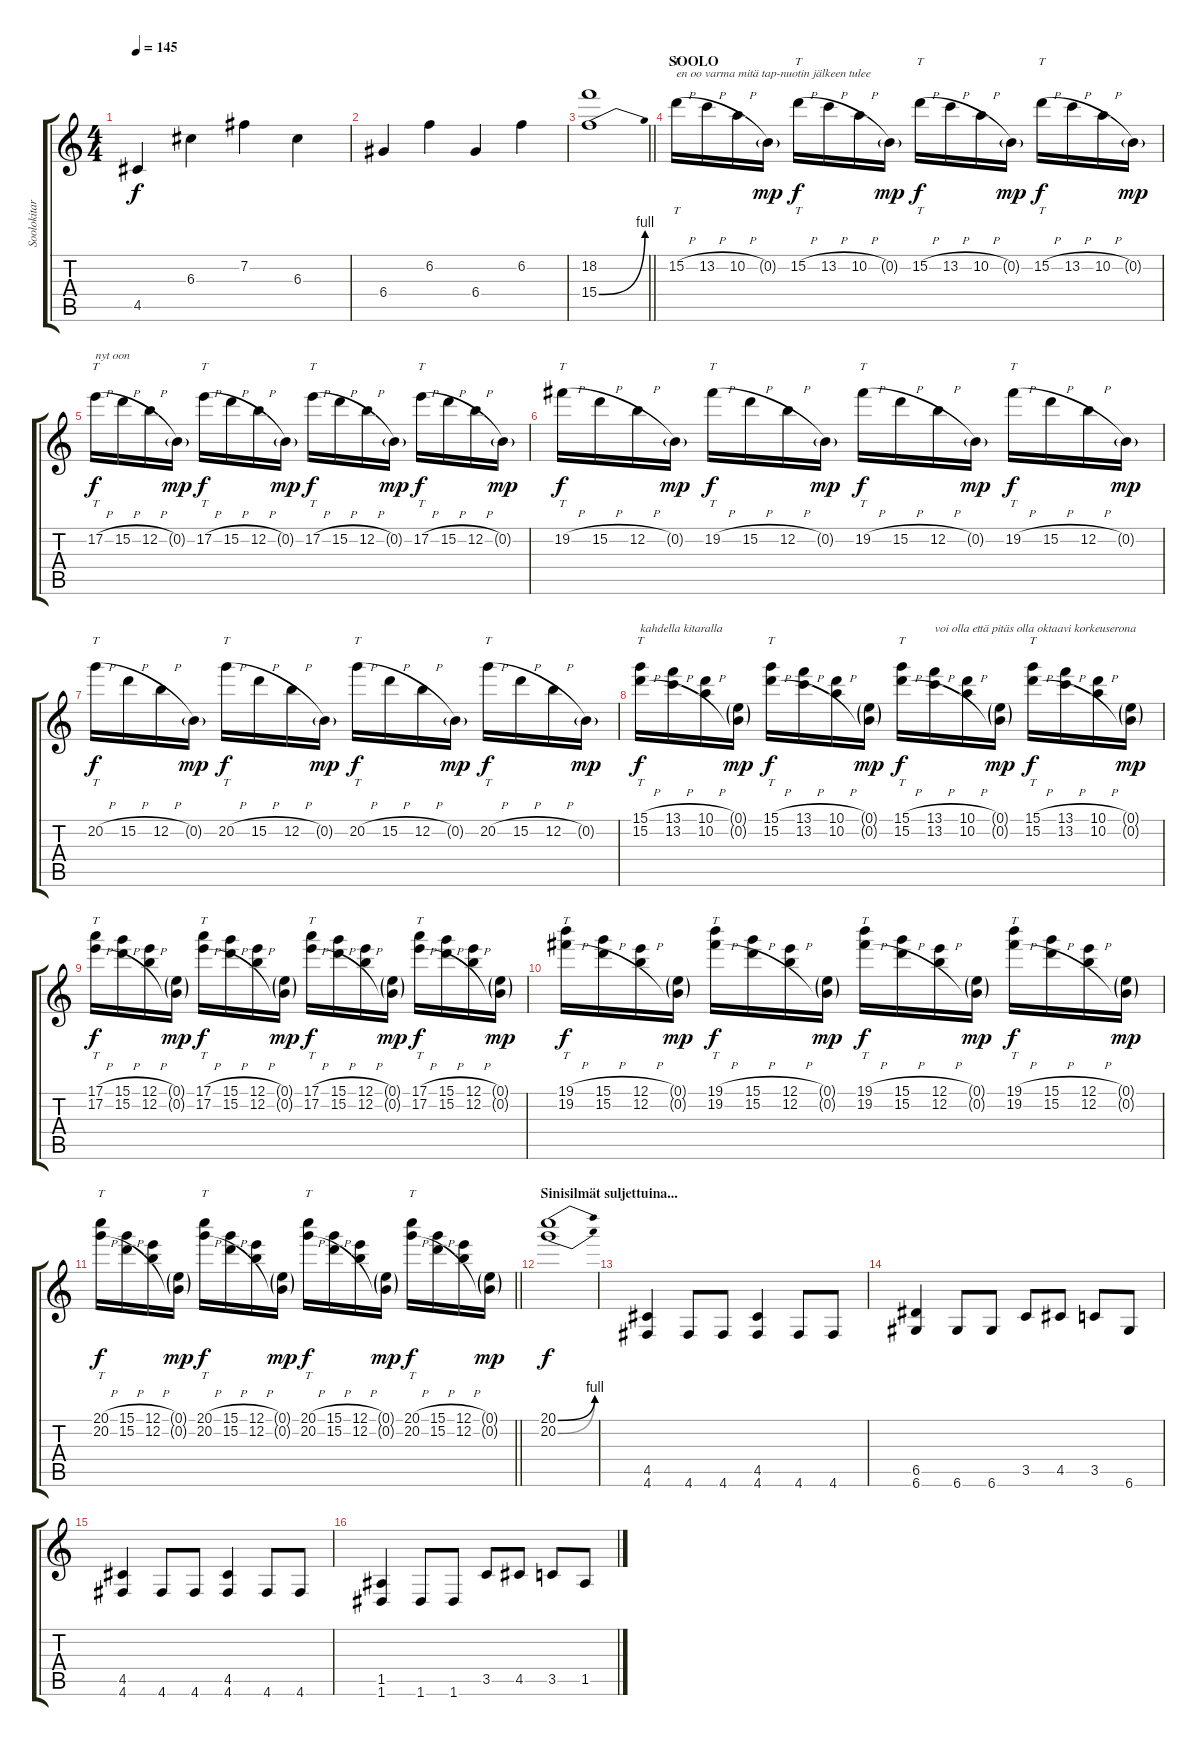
\track ("Soolokitara" "Soolokitar") {instrument distortionguitar}
\staff {score tabs}
\tuning (E4 B3 G3 D3 A2 D2) {hide}
\ts (4 4)
\tempo 145
\clef g2
\ks c
4.5.4{dy f} 6.3.4 7.2.4 6.3.4 |
6.4.4 6.2.4 6.4.4 6.2.4 |
\barLineRight lightlight
(18.2 15.4{be (bend 0 0 60 4)}).1{volume 16} |
\section ("" "SOOLO")
15.2{h}.16{tt txt "en oo varma mitä tap-nuotin jälkeen tulee"} 13.2{h}.16 10.2{h}.16 0.2{g}.16{dy mp} 15.2{h}.16{tt dy f} 13.2{h}.16 10.2{h}.16 0.2{g}.16{dy mp} 15.2{h}.16{tt dy f} 13.2{h}.16 10.2{h}.16 0.2{g}.16{dy mp} 15.2{h}.16{tt dy f} 13.2{h}.16 10.2{h}.16 0.2{g}.16{dy mp} |
17.2{h}.16{tt txt "nyt oon" dy f} 15.2{h}.16 12.2{h}.16 0.2{g}.16{dy mp} 17.2{h}.16{tt dy f} 15.2{h}.16 12.2{h}.16 0.2{g}.16{dy mp} 17.2{h}.16{tt dy f} 15.2{h}.16 12.2{h}.16 0.2{g}.16{dy mp} 17.2{h}.16{tt dy f} 15.2{h}.16 12.2{h}.16 0.2{g}.16{dy mp} |
19.2{h}.16{tt dy f} 15.2{h}.16 12.2{h}.16 0.2{g}.16{dy mp} 19.2{h}.16{tt dy f} 15.2{h}.16 12.2{h}.16 0.2{g}.16{dy mp} 19.2{h}.16{tt dy f} 15.2{h}.16 12.2{h}.16 0.2{g}.16{dy mp} 19.2{h}.16{tt dy f} 15.2{h}.16 12.2{h}.16 0.2{g}.16{dy mp} |
20.2{h}.16{tt dy f} 15.2{h}.16 12.2{h}.16 0.2{g}.16{dy mp} 20.2{h}.16{tt dy f} 15.2{h}.16 12.2{h}.16 0.2{g}.16{dy mp} 20.2{h}.16{tt dy f} 15.2{h}.16 12.2{h}.16 0.2{g}.16{dy mp} 20.2{h}.16{tt dy f} 15.2{h}.16 12.2{h}.16 0.2{g}.16{dy mp} |
(15.1{h} 15.2{h}).16{tt txt "kahdella kitaralla" dy f} (13.1{h} 13.2{h}).16 (10.1{h} 10.2{h}).16 (0.1{g} 0.2{g}).16{dy mp} (15.1{h} 15.2{h}).16{tt dy f} (13.1{h} 13.2{h}).16 (10.1{h} 10.2{h}).16 (0.1{g} 0.2{g}).16{dy mp} (15.1{h} 15.2{h}).16{tt dy f} (13.1{h} 13.2{h}).16{txt "voi olla että pitäs olla oktaavi korkeuserona"} (10.1{h} 10.2{h}).16 (0.1{g} 0.2{g}).16{dy mp} (15.1{h} 15.2{h}).16{tt dy f} (13.1{h} 13.2{h}).16 (10.1{h} 10.2{h}).16 (0.1{g} 0.2{g}).16{dy mp} |
(17.1{h} 17.2{h}).16{tt dy f} (15.1{h} 15.2{h}).16 (12.1{h} 12.2{h}).16 (0.1{g} 0.2{g}).16{dy mp} (17.1{h} 17.2{h}).16{tt dy f} (15.1{h} 15.2{h}).16 (12.1{h} 12.2{h}).16 (0.1{g} 0.2{g}).16{dy mp} (17.1{h} 17.2{h}).16{tt dy f} (15.1{h} 15.2{h}).16 (12.1{h} 12.2{h}).16 (0.1{g} 0.2{g}).16{dy mp} (17.1{h} 17.2{h}).16{tt dy f} (15.1{h} 15.2{h}).16 (12.1{h} 12.2{h}).16 (0.1{g} 0.2{g}).16{dy mp} |
(19.1{h} 19.2{h}).16{tt dy f} (15.1{h} 15.2{h}).16 (12.1{h} 12.2{h}).16 (0.1{g} 0.2{g}).16{dy mp} (19.1{h} 19.2{h}).16{tt dy f} (15.1{h} 15.2{h}).16 (12.1{h} 12.2{h}).16 (0.1{g} 0.2{g}).16{dy mp} (19.1{h} 19.2{h}).16{tt dy f} (15.1{h} 15.2{h}).16 (12.1{h} 12.2{h}).16 (0.1{g} 0.2{g}).16{dy mp} (19.1{h} 19.2{h}).16{tt dy f} (15.1{h} 15.2{h}).16 (12.1{h} 12.2{h}).16 (0.1{g} 0.2{g}).16{dy mp} |
\barLineRight lightlight
(20.1{h} 20.2{h}).16{tt dy f} (15.1{h} 15.2{h}).16 (12.1{h} 12.2{h}).16 (0.1{g} 0.2{g}).16{dy mp} (20.1{h} 20.2{h}).16{tt dy f} (15.1{h} 15.2{h}).16 (12.1{h} 12.2{h}).16 (0.1{g} 0.2{g}).16{dy mp} (20.1{h} 20.2{h}).16{tt dy f} (15.1{h} 15.2{h}).16 (12.1{h} 12.2{h}).16 (0.1{g} 0.2{g}).16{dy mp} (20.1{h} 20.2{h}).16{tt dy f} (15.1{h} 15.2{h}).16 (12.1{h} 12.2{h}).16 (0.1{g} 0.2{g}).16{dy mp} |
\section ("" "Sinisilmät suljettuina...")
(20.1{be (bend 0 0 60 4)} 20.2{be (bend 0 0 60 4)}).1{dy f} |
(4.5 4.6).4{volume 13} 4.6.8 4.6.8 (4.5 4.6).4 4.6.8 4.6.8 |
(6.5 6.6).4 6.6.8 6.6.8 3.5.8 4.5.8 3.5.8 6.6.8 |
(4.5 4.6).4 4.6.8 4.6.8 (4.5 4.6).4 4.6.8 4.6.8 |
(1.5 1.6).4 1.6.8 1.6.8 3.5.8 4.5.8 3.5.8 1.5.8
